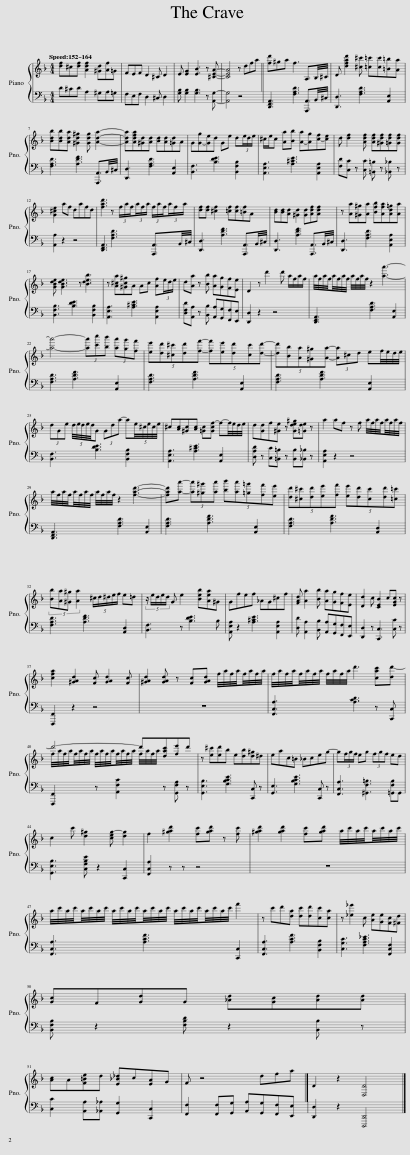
X:1
%%score { ( 1 3 ) | 2 }
L:1/8
Q:1/4=158
M:4/4
I:linebreak $
K:F
V:1 treble
V:3 treble
V:2 bass
V:1
 [df]^c[df] [Adf]2 [^Gd][Af]=G | FEF D2 ^C D2 | E [EG]2 [EB]3 z [^CEA]- | [CEA]4 z dfa || [fd']^ga f3 A,3/2B,/4^C/4 | %5
 D [dfad']2 [^c^c'] [=c=c'][cc'][=B=b][Aa] |$ [Bdb][Bdb][Ada] [^Gd^g]2 [Gdg] [Ada]2- | [Ada][Adfa][^Gd][Ad] [Bd][Ad][=Gd]A | G[G-g][Ge]d Ge d(3e/d/e/ | ^c/e/c [Aa][Bb] [A-a][Ag][c-f][ce] | %10
 d [df]2 [Adf] [Adf][^Gdf][=Gdf][Gdf] |$ [G^ce]2 af dafd | [fad']3 z (3f/a/f/(3a/f/a/ (3f/a/f/(3a/f/a/ | [df][df] [^cf]2 [=cf][cf][=Bf]A | [Bd][Bd][Ad] [^Gd]2 [Gd][Adf][Adf] | %15
 z [Aa][^G^g][Aa] [Bfb][Afa][Ad=g][Aa] |$ [GBde] [GBde]3 z [Bdeb]3 | z [A^ca][^Gc^g]A Ac [Af](3e/d/e/ | d[Aa] z [Bb] [Aa][Gg][Ff][Ee] | D2 z d'2 d' a/f/a/f/ | %20
 a/4f/4a/4f/4a/4f/4a/4f/4 a/4f/4a/4f/4 z2 [aa']3- |$ [aa']4- (3[aa'][c'c''][bb'] (3[aa'][gg'][ff'] | (5:4:5[ee'][dd'][^c^c'][dd'][ff']- (5:4:5[ff'][ee'][dd'][cc'][dd']- | (5:4:5[dd'][Bb][Aa][^G^g][Aa]- (3[Aa]^cd ef/4e/4d/4e/4 |$ (3dGe (5:4:5d/4e/4d/4e/4d/4G (3Gda- a(5:4:5e/4^c/4e/4c/4e/4 | %25
 ^c[Ac][^Gc][Ac] [=Gc][Gcf-] f-f/4e/4d/4e/4 | d[Gd]f[^Ge] z [Gde^g][=Gde] z | a2 af z f a/4f/4a/4f/4a/4f/4a/4f/4 |$ a/4f/4a/4f/4a/4f/4a/4f/4 a/4f/4a/4f/4 z2 [fad']3- | [fad'][aa']- (3[aa'][^g^g'][aa'] (5:4:5[bb'][aa'][=g=g'][ff'][ee'] | %30
 (5:4:5[dd'][^c^c'][dd'][ee'][ff'] (5:4:5[ee'][dd'][cc'][dd'][=c=c'] |$ (5:4:4[Bb][Aa][^G^g] [Aa]2 (5:4:5^c/d/^d/e/f/ e=d | (5:4:5z/ e/d/e/d/ G e2 [Beb][Aea]^G | Gfef _AG^cf | [FAd] [Aa]2 [Bb] [Aa][Gg][Ff][Ee] | %35
 [Dd]2 c [CEB]2 c[EGc] z |$ [cfa]2 [^GAd]2 [Fc] [GAd]2 [Fc] | [^GAd]2 [GAd] z [Fc][GAd] f/4a/4f/4a/4f/4a/4f/4a/4 | f/4a/4f/4a/4f/4a/4f/4a/4 f/4a/4f/4a/4 d'3 [cac'][dd'-] |$ d'4- d'[dac'][fe']d' | %40
 z [e^c'][ed']b e[db][d^g]^d | eac=B _Bceg- | g(3f/g/f/ eg (3fgf ed |$ c2 c' [d^g]2 [ceg-] [dg]2 | f2 [^gad']2 [fc'][gad'] z [fc'] | %45
 [^gad']2 [gad']2 [fc'][gad'] a/4c'/4a/4c'/4a/4c'/4a/4c'/4 |$ a/4c'/4a/4c'/4a/4c'/4a/4c'/4 a/4c'/4a/4c'/4a/4c'/4a/4c'/4 a/4c'/4a/4c'/4a/4c'/4a/4c'/4 f'2 | z c'd'[da] [dc'][dd'][cc'][ca] | z [_e_e']2 c [Ae][Ge][Fc][^Fd] |$ [Gc]F[Gd]G [_Ad][Gc][Ad][Ad] |$ %50
 [Ac]A[F=Be]d [E_B_d]c[EA]G | F z4 dfa!D.S.! |] D2 z2 [D,D]4 |] %53
V:2
 D^CD A,2 ^G,A,=G, | F,E,F, D,2 ^C, D,2 | [G,B,] [G,B,]2 [G,B,]3 z [A,,G,]- | [A,,G,]4 z4 || [D,,F,,A,,]3 [F,A,D]3 [A,,,A,,]3/2B,,/4^C,/4 | %5
 [D,,D,]3 [F,A,D]3 [A,,E,]2 |$ [F,A,D]3 [A,DF]3 [A,,,A,,]3/2B,,/4^C,/4 | [D,,D,]3 [F,A,D]3 [A,,E,]2 | [B,,F,]3 [B,DE]3 [B,,F,B,]2 | [A,,E,A,]3 [A,^CE]3 [A,,E,A,]2 | %10
 [F,D][C,C] z [C,C] [=B,,=B,] z [_B,,_B,] z |$ [A,,A,]2 z2 z4 | [D,,F,,A,,]3 [F,A,D]3 [A,,,A,,]3/2B,,/4^C,/4 | [D,,D,]3 [A,DF]3 [A,,,A,,]3/2B,,/4^C,/4 | [D,,D,]3 [A,DF]3 [A,,,A,,]3/2B,,/4^C,/4 | %15
 [D,,D,]3 [F,A,D]3 [A,,E,A,]2 |$ [B,,F,B,]3 [B,DE]3 [B,,F,B,]2 | [A,,E,A,]3 [A,^CE]3 [A,,E,A,]2 | [D,F,D][A,,A,] z [B,,B,] [A,,A,][G,,G,][F,,F,][E,,E,] | [D,,D,]2 z2 z4 | %20
 [D,,F,,A,,]3 [F,A,D]3 [A,,E,]2 |$ [F,A,D]3 [A,DF]3 [A,,E,]2 | [F,A,D]3 [A,DF]3 [A,,E,]2 | [F,A,D]3 [A,DF]3 [A,,E,]2 |$ [B,,F,]3 [B,DE]3 [B,,F,B,]2 | %25
 [A,,E,A,]3 [A,^CE]3 [A,,E,]2 | [D,A,D] z [C,C][=B,,=B,] z [B,,B,][_B,,_B,] z | [A,,E,A,]2 z2 z4 |$ [D,,F,,A,,]3 [F,A,D]3 [A,,E,]2 | [F,A,D]3 [A,DF]3 [A,,E,]2 | %30
 [F,A,D]3 [A,DF]3 [A,,D,]2 |$ [F,A,D]3 [A,DF]3 [A,,D,]2 | [B,,F,]3 z [B,DE]3 B, | [A,,E,A,] z2 [A,^CE]3 [A,,E,A,]2 | [D,D] [A,,A,]2 [B,,B,] [A,,A,][G,,G,][F,,F,][E,,E,] | %35
 [D,,D,]2 z [C,,C,]3 [C,C] z |$ [F,,,F,,]2 z2 z4 | z8 | [F,,C,A,]3 [A,CD]3 z [C,,C,] |$ [F,,,F,,]2 z [A,,F,C]2 z [G,,F,A,] z | %40
 [G,,E,B,]3 [G,B,CE]3 [C,,C,] z | [G,,E,]3 [G,B,CE]3 [C,,C,] z | [F,,C,A,]3 [^G,,F,=B,]3 [=G,,F,B,]G,, |$ [G,,E,B,]3 [C,G,B,E] z2 [C,,C,]2 | [F,,C,A,]2 z z z4 | %45
 z8 |$ [F,,C,A,]3 [A,CF]3 [C,,C,]2 | [F,,C,A,]3 [A,CF]3 [B,,F,B,]2 | [C,G,C]3 [F,A,C_E]3 [F,,C,F,]2 |$ [B,,F,B,] z2 [F,B,D] z2 [B,,B,] z |$ %50
 [C,C]2 [A,,A,][_A,,_A,] [G,,G,]2 [C,,C,]2 | [F,,F,]2 [F,,F,][G,,G,] [A,,A,][G,,G,][F,,F,][E,,E,] |] [D,,D,]2 z2 [D,,,D,,]4 |] %53
V:3
 x8 | x8 | x8 | x8 || x8 | %5
 x8 |$ x8 | x8 | x8 | x8 | %10
 x8 |$ x8 | x8 | x8 | x8 | %15
 x8 |$ x8 | x8 | x8 | x8 | %20
 x8 |$ x8 | x8 | x8 |$ x8 | %25
 x8 | x8 | x8 |$ x8 | x8 | %30
 x8 |$ x8 | x8 | x8 | x8 | %35
 x8 |$ x8 | x8 | x8 |$ f/4a/4f/4a/4f/4a/4f/4a/4 f/4a/4f/4a/4f/4a/4f/4a/4 f/4a/4f/4a/4 x x2 | %40
 x8 | x8 | x8 |$ x8 | x8 | %45
 x8 |$ x8 | x8 | x8 |$ x8 |$ %50
 x8 | x8 |] x8 |] %53
